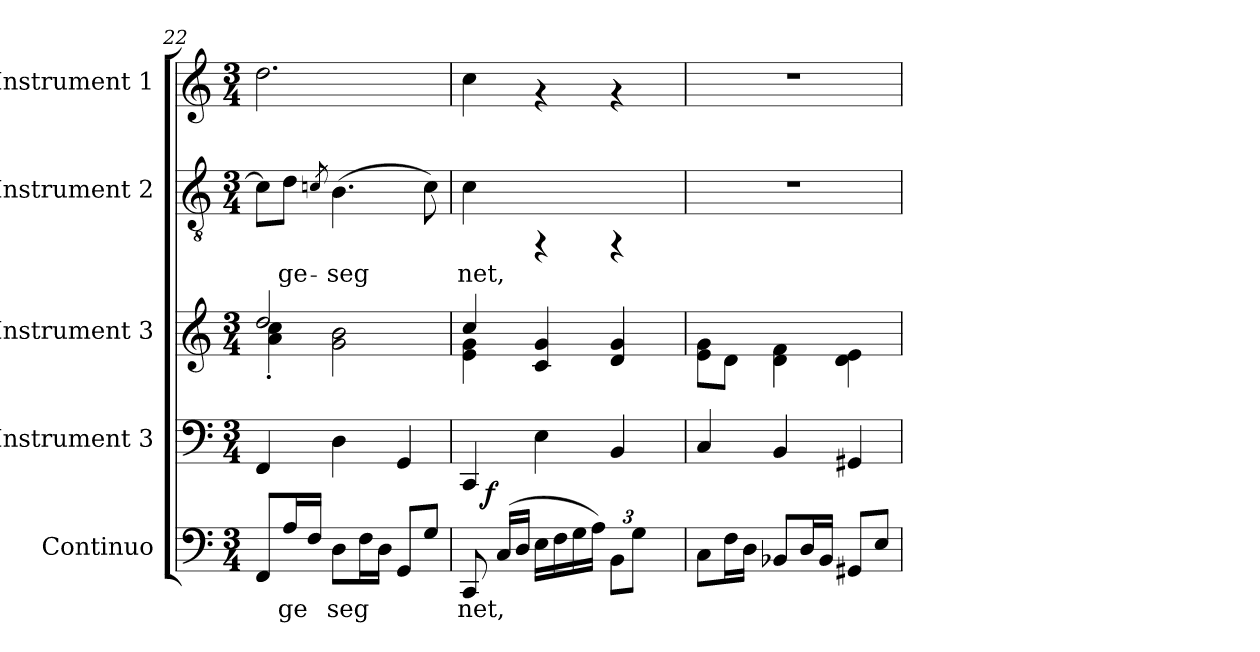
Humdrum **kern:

**kern	**text	**dynam	**kern	**kern	**kern	**text	**kern
*part5	*part5	*part5	*part4	*part3	*part2	*part2	*part1
*staff5	*staff5	*staff5	*staff4	*staff3	*staff2	*staff2	*staff1
*I"Continuo	*	*	*I"Instrument 3	*I"Instrument 3	*I"Instrument 2	*	*I"Instrument 1
*clefF4	*	*	*clefF4	*clefG2	*clefGv2	*	*clefG2
*k[]	*	*	*k[]	*k[]	*k[]	*	*k[]
*C:	*	*	*C:	*C:	*C:	*	*C:
*M3/4	*	*	*M3/4	*M3/4	*M3/4	*	*M3/4
=22	=22	=22	=22	=22	=22	=22	=22
!	!LO:LY:a	!	!	!	!	!LO:LY:b	!
*	*	*	*	*^	*	*	*
8FF/L	.	.	4FF/	2dd/	4a\'> 4cc\'>	8c\L]	.	2.dd\
!	!LO:LY:a	!	!	!	!	!	!LO:LY:b	!
16A/	ge-	.	.	.	.	8d\J	ge-	.
!	!LO:LY:a	!	!	!	!	!	!	!
16F/J	--	.	.	.	.	.	.	.
.	.	.	.	.	.	8qcn/	.	.
!	!LO:LY:a	!	!	!	!	!	!LO:LY:b	!
8D\L	-seg	.	4D\	.	2g\ 2b\	(>4.B\	-seg	.
!	!LO:LY:a	!	!	!	!	!	!	!
16F\	.	.	.	.	.	.	.	.
!	!LO:LY:a	!	!	!	!	!	!	!
16D\J	.	.	.	.	.	.	.	.
!	!LO:LY:a	!	!	!	!	!	!	!
8GG/L	.	.	4GG/	4ryy	.	.	.	.
!	!LO:LY:a	!	!	!	!	!	!LO:LY:b	!
8G/J	.	.	.	.	.	8c\)	.	.
=23	=23	=23	=23	=23	=23	=23	=23	=23
!	!LO:LY:a	!	!	!	!	!	!LO:LY:b	!
*^	*	*	*	*	*	*	*	*
8CC/	16.ryy	net,	.	4CC/	4cc/	4e\ 4g\	4c\	net,	4cc\
!	!	!	!LO:DY:a	!	!	!	!	!	!
.	2ryy	.	f	.	.	.	.	.	.
!	!	!LO:LY:a	!	!	!	!	!	!	!
(>16C/L	.	.	.	.	.	.	.	.	.
!	!	!LO:LY:a	!	!	!	!	!	!	!
16D/J	.	.	.	.	.	.	.	.	.
!	!	!LO:LY:a	!	!	!	!	!	!	!
16E\L	.	.	.	4E\	4c/ 4g/	2ryy	4rFF	.	4rf
!	!	!LO:LY:a	!	!	!	!	!	!	!
16F\	.	.	.	.	.	.	.	.	.
!	!	!LO:LY:a	!	!	!	!	!	!	!
16G\	.	.	.	.	.	.	.	.	.
!	!	!LO:LY:a	!	!	!	!	!	!	!
16A\J)	.	.	.	.	.	.	.	.	.
*Xbrackettup	*	*	*	*	*	*	*	*	*
!	!	!LO:LY:a	!	!	!	!	!	!	!
12BB\L	.	.	.	4BB/	4g/ 4d/	.	4rFF	.	4rf
!	!	!LO:LY:a	!	!	!	!	!	!	!
12G\J	.	.	.	.	.	.	.	.	.
.	8ryy	.	.	.	.	.	.	.	.
12ryy	.	.	.	.	.	.	.	.	.
.	32ryy	.	.	.	.	.	.	.	.
=24	=24	=24	=24	=24	=24	=24	=24	=24	=24
!	!	!LO:LY:a	!	!	!	!	!	!	!
*v	*v	*	*	*	*v	*v	*	*	*
8C\L	.	.	4C/	8e\ 8g\L	2.r	.	2.r
!	!LO:LY:a	!	!	!	!	!	!
16F\	.	.	.	8d\J	.	.	.
!	!LO:LY:a	!	!	!	!	!	!
16D\J	.	.	.	.	.	.	.
!	!LO:LY:a	!	!	!	!	!	!
8BB-/L	.	.	4BB/	4d\ 4f\	.	.	.
!	!LO:LY:a	!	!	!	!	!	!
16D/	.	.	.	.	.	.	.
!	!LO:LY:a	!	!	!	!	!	!
16BB-/J	.	.	.	.	.	.	.
!	!LO:LY:a	!	!	!	!	!	!
8GG#X/L	.	.	4GG#X/	4d\ 4e\	.	.	.
!	!LO:LY:a	!	!	!	!	!	!
8E/J	.	.	.	.	.	.	.
=	=	=	=	=	=	=	=
*-	*-	*-	*-	*-	*-	*-	*-
